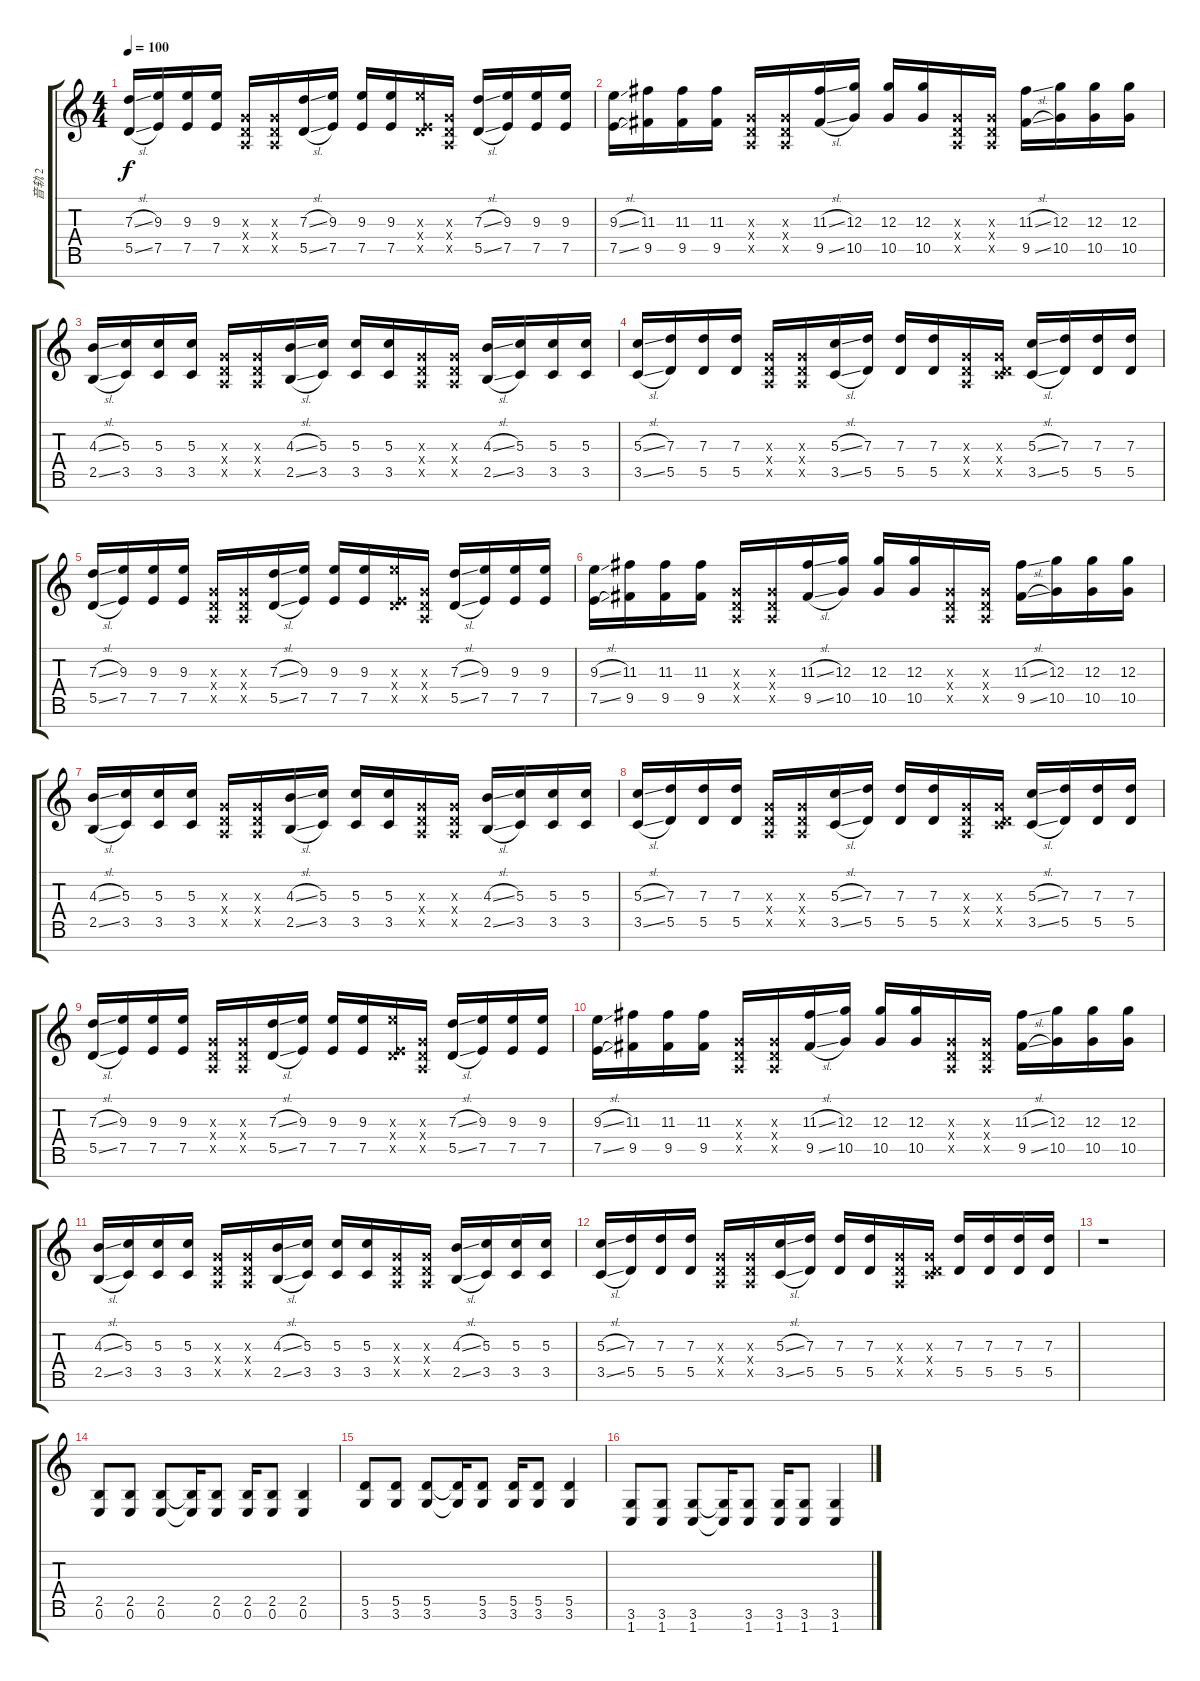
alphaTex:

\track ("音轨 2" "音轨 2") {instrument distortionguitar}
\staff {score tabs}
\tuning (E4 B3 G3 D3 A2 E2 B1) {hide}
\ts (4 4)
\tempo 100
\clef g2
\ks c
(7.3{sl} 5.5{sl}).16{dy f} (9.3 7.5).16 (9.3 7.5).16 (9.3 7.5).16 (0.3{x} 0.4{x} 0.5{x}).16 (0.3{x} 0.4{x} 0.5{x}).16 (7.3{sl} 5.5{sl}).16 (9.3 7.5).16 (9.3 7.5).16 (9.3 7.5).16 (9.3{x} 0.4{x} 7.5{x}).16 (0.3{x} 0.4{x} 0.5{x}).16 (7.3{sl} 5.5{sl}).16 (9.3 7.5).16 (9.3 7.5).16 (9.3 7.5).16 |
(9.3{sl} 7.5{sl}).16 (11.3 9.5).16 (11.3 9.5).16 (11.3 9.5).16 (0.3{x} 0.4{x} 0.5{x}).16 (0.3{x} 0.4{x} 0.5{x}).16 (11.3{sl} 9.5{sl}).16 (12.3 10.5).16 (12.3 10.5).16 (12.3 10.5).16 (0.3{x} 0.4{x} 0.5{x}).16 (0.3{x} 0.4{x} 0.5{x}).16 (11.3{sl} 9.5{sl}).16 (12.3 10.5).16 (12.3 10.5).16 (12.3 10.5).16 |
(4.3{sl} 2.5{sl}).16 (5.3 3.5).16 (5.3 3.5).16 (5.3 3.5).16 (0.3{x} 0.4{x} 0.5{x}).16 (0.3{x} 0.4{x} 0.5{x}).16 (4.3{sl} 2.5{sl}).16 (5.3 3.5).16 (5.3 3.5).16 (5.3 3.5).16 (0.3{x} 0.4{x} 0.5{x}).16 (0.3{x} 0.4{x} 0.5{x}).16 (4.3{sl} 2.5{sl}).16 (5.3 3.5).16 (5.3 3.5).16 (5.3 3.5).16 |
(5.3{sl} 3.5{sl}).16 (7.3 5.5).16 (7.3 5.5).16 (7.3 5.5).16 (0.3{x} 0.4{x} 0.5{x}).16 (0.3{x} 0.4{x} 0.5{x}).16 (5.3{sl} 3.5{sl}).16 (7.3 5.5).16 (7.3 5.5).16 (7.3 5.5).16 (0.3{x} 0.4{x} 0.5{x}).16 (0.3{x} 0.4{x} 3.5{x}).16 (5.3{sl} 3.5{sl}).16 (7.3 5.5).16 (7.3 5.5).16 (7.3 5.5).16 |
(7.3{sl} 5.5{sl}).16 (9.3 7.5).16 (9.3 7.5).16 (9.3 7.5).16 (0.3{x} 0.4{x} 0.5{x}).16 (0.3{x} 0.4{x} 0.5{x}).16 (7.3{sl} 5.5{sl}).16 (9.3 7.5).16 (9.3 7.5).16 (9.3 7.5).16 (9.3{x} 0.4{x} 7.5{x}).16 (0.3{x} 0.4{x} 0.5{x}).16 (7.3{sl} 5.5{sl}).16 (9.3 7.5).16 (9.3 7.5).16 (9.3 7.5).16 |
(9.3{sl} 7.5{sl}).16 (11.3 9.5).16 (11.3 9.5).16 (11.3 9.5).16 (0.3{x} 0.4{x} 0.5{x}).16 (0.3{x} 0.4{x} 0.5{x}).16 (11.3{sl} 9.5{sl}).16 (12.3 10.5).16 (12.3 10.5).16 (12.3 10.5).16 (0.3{x} 0.4{x} 0.5{x}).16 (0.3{x} 0.4{x} 0.5{x}).16 (11.3{sl} 9.5{sl}).16 (12.3 10.5).16 (12.3 10.5).16 (12.3 10.5).16 |
(4.3{sl} 2.5{sl}).16 (5.3 3.5).16 (5.3 3.5).16 (5.3 3.5).16 (0.3{x} 0.4{x} 0.5{x}).16 (0.3{x} 0.4{x} 0.5{x}).16 (4.3{sl} 2.5{sl}).16 (5.3 3.5).16 (5.3 3.5).16 (5.3 3.5).16 (0.3{x} 0.4{x} 0.5{x}).16 (0.3{x} 0.4{x} 0.5{x}).16 (4.3{sl} 2.5{sl}).16 (5.3 3.5).16 (5.3 3.5).16 (5.3 3.5).16 |
(5.3{sl} 3.5{sl}).16 (7.3 5.5).16 (7.3 5.5).16 (7.3 5.5).16 (0.3{x} 0.4{x} 0.5{x}).16 (0.3{x} 0.4{x} 0.5{x}).16 (5.3{sl} 3.5{sl}).16 (7.3 5.5).16 (7.3 5.5).16 (7.3 5.5).16 (0.3{x} 0.4{x} 0.5{x}).16 (0.3{x} 0.4{x} 3.5{x}).16 (5.3{sl} 3.5{sl}).16 (7.3 5.5).16 (7.3 5.5).16 (7.3 5.5).16 |
(7.3{sl} 5.5{sl}).16 (9.3 7.5).16 (9.3 7.5).16 (9.3 7.5).16 (0.3{x} 0.4{x} 0.5{x}).16 (0.3{x} 0.4{x} 0.5{x}).16 (7.3{sl} 5.5{sl}).16 (9.3 7.5).16 (9.3 7.5).16 (9.3 7.5).16 (9.3{x} 0.4{x} 7.5{x}).16 (0.3{x} 0.4{x} 0.5{x}).16 (7.3{sl} 5.5{sl}).16 (9.3 7.5).16 (9.3 7.5).16 (9.3 7.5).16 |
(9.3{sl} 7.5{sl}).16 (11.3 9.5).16 (11.3 9.5).16 (11.3 9.5).16 (0.3{x} 0.4{x} 0.5{x}).16 (0.3{x} 0.4{x} 0.5{x}).16 (11.3{sl} 9.5{sl}).16 (12.3 10.5).16 (12.3 10.5).16 (12.3 10.5).16 (0.3{x} 0.4{x} 0.5{x}).16 (0.3{x} 0.4{x} 0.5{x}).16 (11.3{sl} 9.5{sl}).16 (12.3 10.5).16 (12.3 10.5).16 (12.3 10.5).16 |
(4.3{sl} 2.5{sl}).16 (5.3 3.5).16 (5.3 3.5).16 (5.3 3.5).16 (0.3{x} 0.4{x} 0.5{x}).16 (0.3{x} 0.4{x} 0.5{x}).16 (4.3{sl} 2.5{sl}).16 (5.3 3.5).16 (5.3 3.5).16 (5.3 3.5).16 (0.3{x} 0.4{x} 0.5{x}).16 (0.3{x} 0.4{x} 0.5{x}).16 (4.3{sl} 2.5{sl}).16 (5.3 3.5).16 (5.3 3.5).16 (5.3 3.5).16 |
(5.3{sl} 3.5{sl}).16 (7.3 5.5).16 (7.3 5.5).16 (7.3 5.5).16 (0.3{x} 0.4{x} 0.5{x}).16 (0.3{x} 0.4{x} 0.5{x}).16 (5.3{sl} 3.5{sl}).16 (7.3 5.5).16 (7.3 5.5).16 (7.3 5.5).16 (0.3{x} 0.4{x} 0.5{x}).16 (0.3{x} 0.4{x} 3.5{x}).16 (7.3 5.5).16 (7.3 5.5).16 (7.3 5.5).16 (7.3 5.5).16 |
r.1 |
(2.5 0.6).8 (2.5 0.6).8 (2.5 0.6).8 (2.5{t} 0.6{t}).16 (2.5 0.6).8 (2.5 0.6).16 (2.5 0.6).8 (2.5 0.6).4 |
(5.5 3.6).8 (5.5 3.6).8 (5.5 3.6).8 (5.5{t} 3.6{t}).16 (5.5 3.6).8 (5.5 3.6).16 (5.5 3.6).8 (5.5 3.6).4 |
(3.6 1.7).8 (3.6 1.7).8 (3.6 1.7).8 (3.6{t} 1.7{t}).16 (3.6 1.7).8 (3.6 1.7).16 (3.6 1.7).8 (3.6 1.7).4
